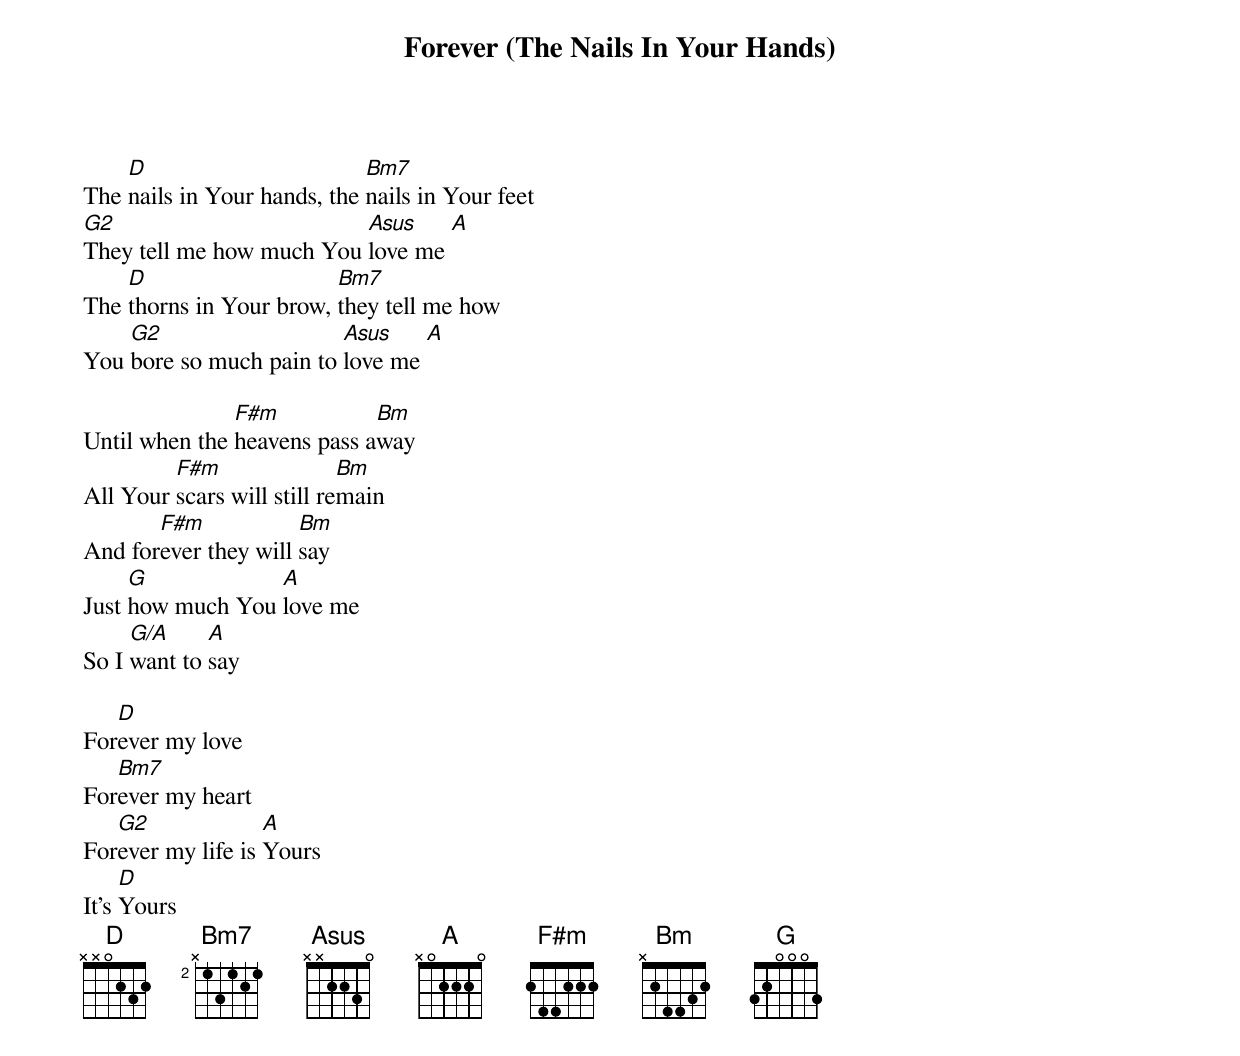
{title: Forever (The Nails In Your Hands)}
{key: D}
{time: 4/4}
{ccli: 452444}
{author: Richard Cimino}
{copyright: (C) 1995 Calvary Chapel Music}

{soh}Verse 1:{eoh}
The [D]nails in Your hands, the [Bm7]nails in Your feet
[G2]They tell me how much You [Asus]love me [A]
The [D]thorns in Your brow, [Bm7]they tell me how
You [G2]bore so much pain to [Asus]love me [A]

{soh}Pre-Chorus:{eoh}
Until when the [F#m]heavens pass a[Bm]way
All Your [F#m]scars will still re[Bm]main
And for[F#m]ever they will [Bm]say
Just [G]how much You [A]love me
So I [G/A]want to [A]say

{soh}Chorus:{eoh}
For[D]ever my love
For[Bm7]ever my heart
For[G2]ever my life is [A]Yours
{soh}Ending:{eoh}
It's [D]Yours
